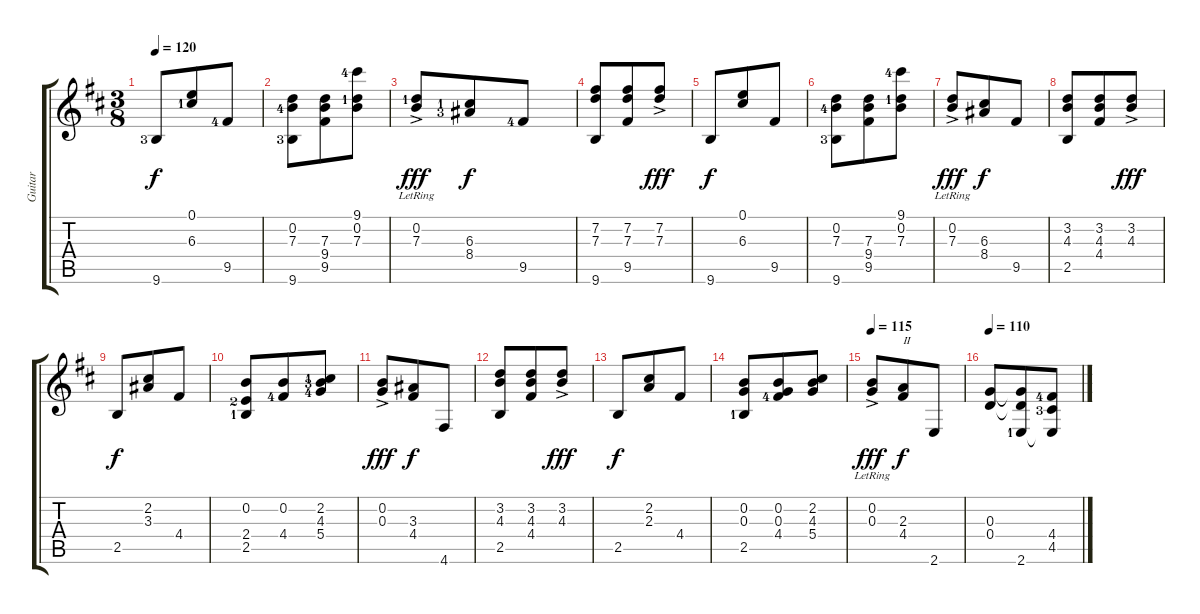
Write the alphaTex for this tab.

\track ("Guitar" "Guitar") {instrument acousticguitarnylon}
\staff {score tabs}
\tuning (E4 B3 G3 D3 A2 D2) {hide}
\ts (3 8)
\tempo 120
\clef g2
\ks d
9.6{lf 4}.8{dy f} (0.1 6.3{lf 2}).8 9.5{lf 5}.8 |
(0.2{lf 5} 7.3 9.6{lf 4}).8 (7.3 9.4 9.5).8 (9.1{lf 5} 0.2 7.3{lf 2}).8 |
(0.2{lr} 7.3{ac lf 2}).8{dy fff} (6.3{lf 2} 8.4{lf 4}).8{dy f} 9.5{lf 5}.8 |
(7.2 7.3 9.6).8 (7.2 7.3 9.5).8 (7.2{ac} 7.3).8{dy fff} |
9.6.8{dy f} (0.1 6.3).8 9.5.8 |
(0.2{lf 5} 7.3 9.6{lf 4}).8 (7.3 9.4 9.5).8 (9.1{lf 5} 0.2 7.3{lf 2}).8 |
(0.2{lr} 7.3{ac}).8{dy fff} (6.3 8.4).8{dy f} 9.5.8 |
(3.2 4.3 2.5).8 (3.2 4.3 4.4).8 (3.2{ac} 4.3).8{dy fff} |
2.5.8{dy f} (2.2 3.3).8 4.4.8 |
(0.2 2.4{lf 3} 2.5{lf 2}).8 (0.2 4.4{lf 5}).8 (2.2{lf 2} 4.3{lf 4} 5.4{lf 5}).8 |
(0.2{ac} 0.3).8{dy fff} (3.3 4.4).8{dy f} 4.6.8 |
(3.2 4.3 2.5).8 (3.2 4.3 4.4).8 (3.2{ac} 4.3).8{dy fff} |
2.5.8{dy f} (2.2 2.3).8 4.4.8 |
(0.2 0.3 2.5{lf 2}).8 (0.2 0.3 4.4{lf 5}).8 (2.2 4.3 5.4).8 |
\tempo 115
(0.2{ac lr} 0.3).8{dy fff} (2.3 4.4).8{txt "II" dy f} 2.6.8 |
\tempo 110
(0.3 0.4).8 (0.3{t} 0.4{t} 2.6{lf 2}).8 (4.4{lf 5} 4.5{lf 4} 2.6{t}).8
